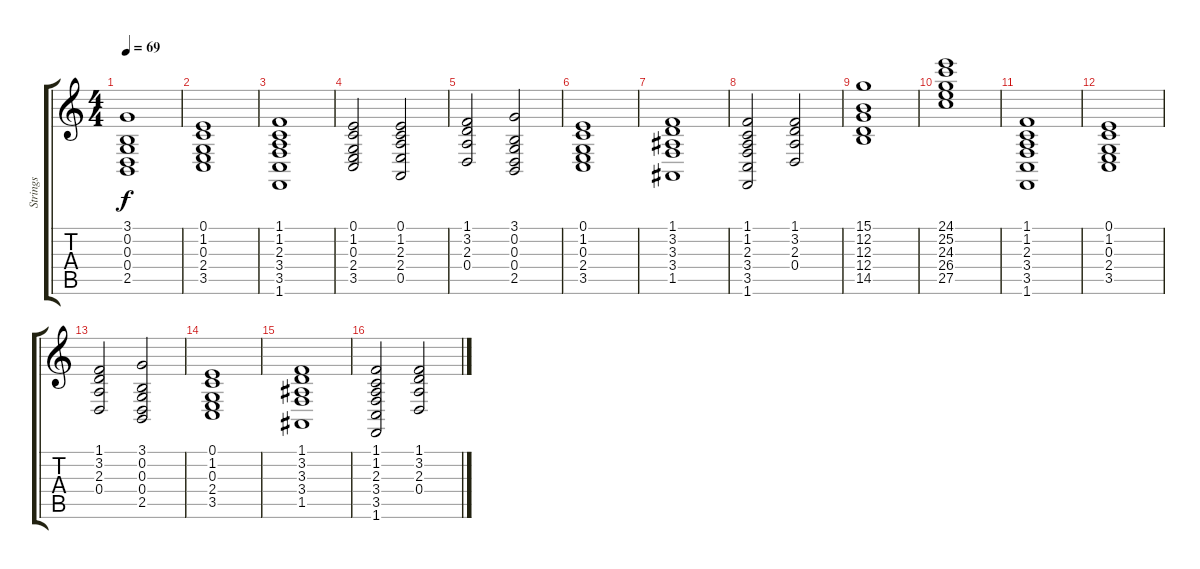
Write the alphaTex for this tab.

\track ("Strings" "Strings") {instrument stringensemble1}
\staff {score tabs}
\tuning (E4 B3 G3 D3 A2 E2) {hide}
\ts (4 4)
\tempo 69
\clef g2
\ks c
(3.1 0.2 0.3 0.4 2.5).1{dy f} |
(0.1 1.2 0.3 2.4 3.5).1 |
(1.1 1.2 2.3 3.4 3.5 1.6).1 |
(0.1 1.2 0.3 2.4 3.5).2 (0.1 1.2 2.3 2.4 0.5).2 |
(1.1 3.2 2.3 0.4).2 (3.1 0.2 0.3 0.4 2.5).2 |
(0.1 1.2 0.3 2.4 3.5).1 |
(1.1 3.2 3.3 3.4 1.5).1 |
(1.1 1.2 2.3 3.4 3.5 1.6).2 (1.1 3.2 2.3 0.4).2 |
(15.1 12.2 12.3 12.4 14.5).1 |
(24.1 25.2 24.3 26.4 27.5).1 |
(1.1 1.2 2.3 3.4 3.5 1.6).1 |
(0.1 1.2 0.3 2.4 3.5).1 |
(1.1 3.2 2.3 0.4).2 (3.1 0.2 0.3 0.4 2.5).2 |
(0.1 1.2 0.3 2.4 3.5).1 |
(1.1 3.2 3.3 3.4 1.5).1 |
(1.1 1.2 2.3 3.4 3.5 1.6).2 (1.1 3.2 2.3 0.4).2
